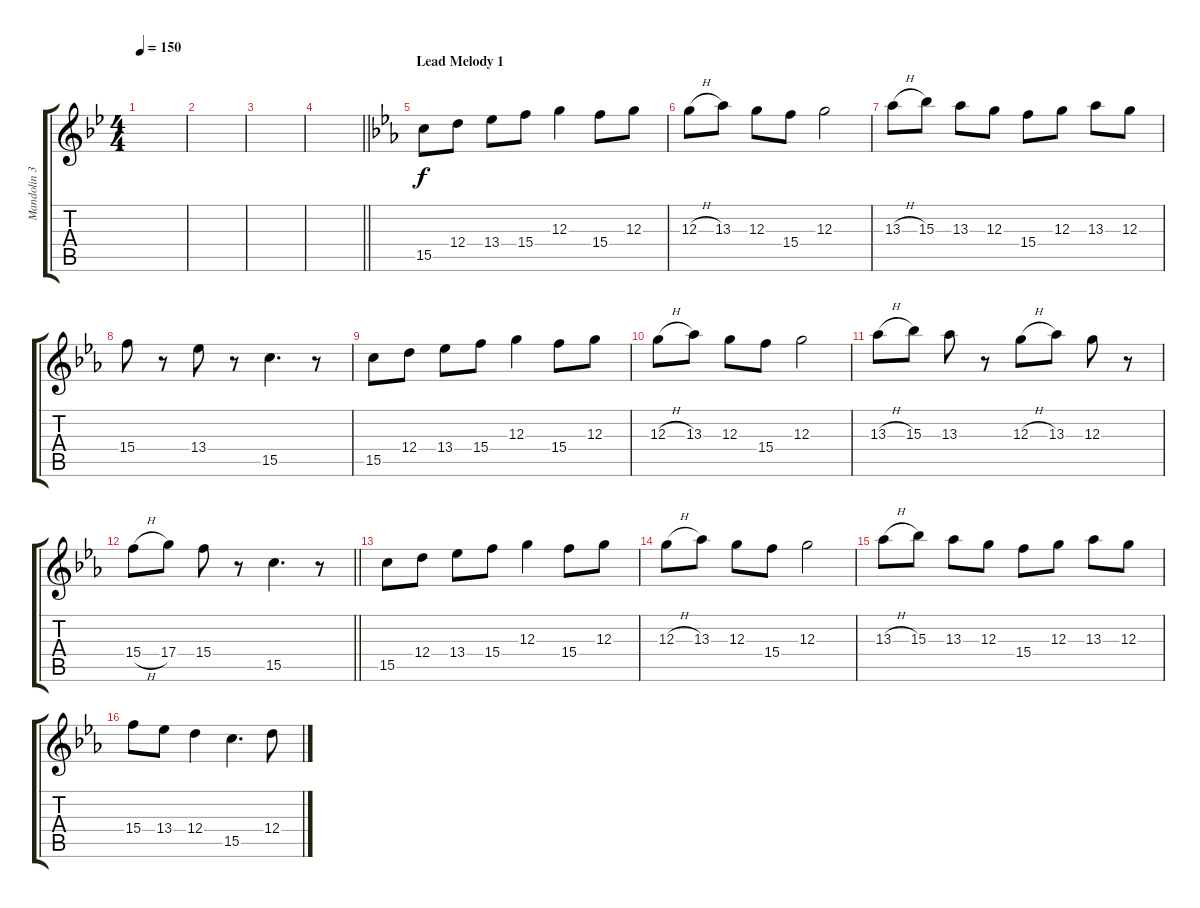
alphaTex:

\track ("Mandolin 3 (Lead)" "Mandolin 3") {instrument acousticguitarsteel}
\staff {score tabs}
\tuning (E4 B3 G3 D3 A2 E2) {hide}
\ts (4 4)
\tempo 150
\clef g2
\ks gminor
|
|
|
\barLineRight lightlight
|
\section ("" "Lead Melody 1")
\ks cminor
15.5.8 12.4.8 13.4.8 15.4.8 12.3.4 15.4.8 12.3.8 |
12.3{h}.8 13.3.8 12.3.8 15.4.8 12.3.2 |
13.3{h}.8 15.3.8 13.3.8 12.3.8 15.4.8 12.3.8 13.3.8 12.3.8 |
15.4.8 r.8 13.4.8 r.8 15.5.4{d} r.8 |
15.5.8 12.4.8 13.4.8 15.4.8 12.3.4 15.4.8 12.3.8 |
12.3{h}.8 13.3.8 12.3.8 15.4.8 12.3.2 |
13.3{h}.8 15.3.8 13.3.8 r.8 12.3{h}.8 13.3.8 12.3.8 r.8 |
\barLineRight lightlight
15.4{h}.8 17.4.8 15.4.8 r.8 15.5.4{d} r.8 |
15.5.8 12.4.8 13.4.8 15.4.8 12.3.4 15.4.8 12.3.8 |
12.3{h}.8 13.3.8 12.3.8 15.4.8 12.3.2 |
13.3{h}.8 15.3.8 13.3.8 12.3.8 15.4.8 12.3.8 13.3.8 12.3.8 |
15.4.8 13.4.8 12.4.4 15.5.4{d} 12.4.8
